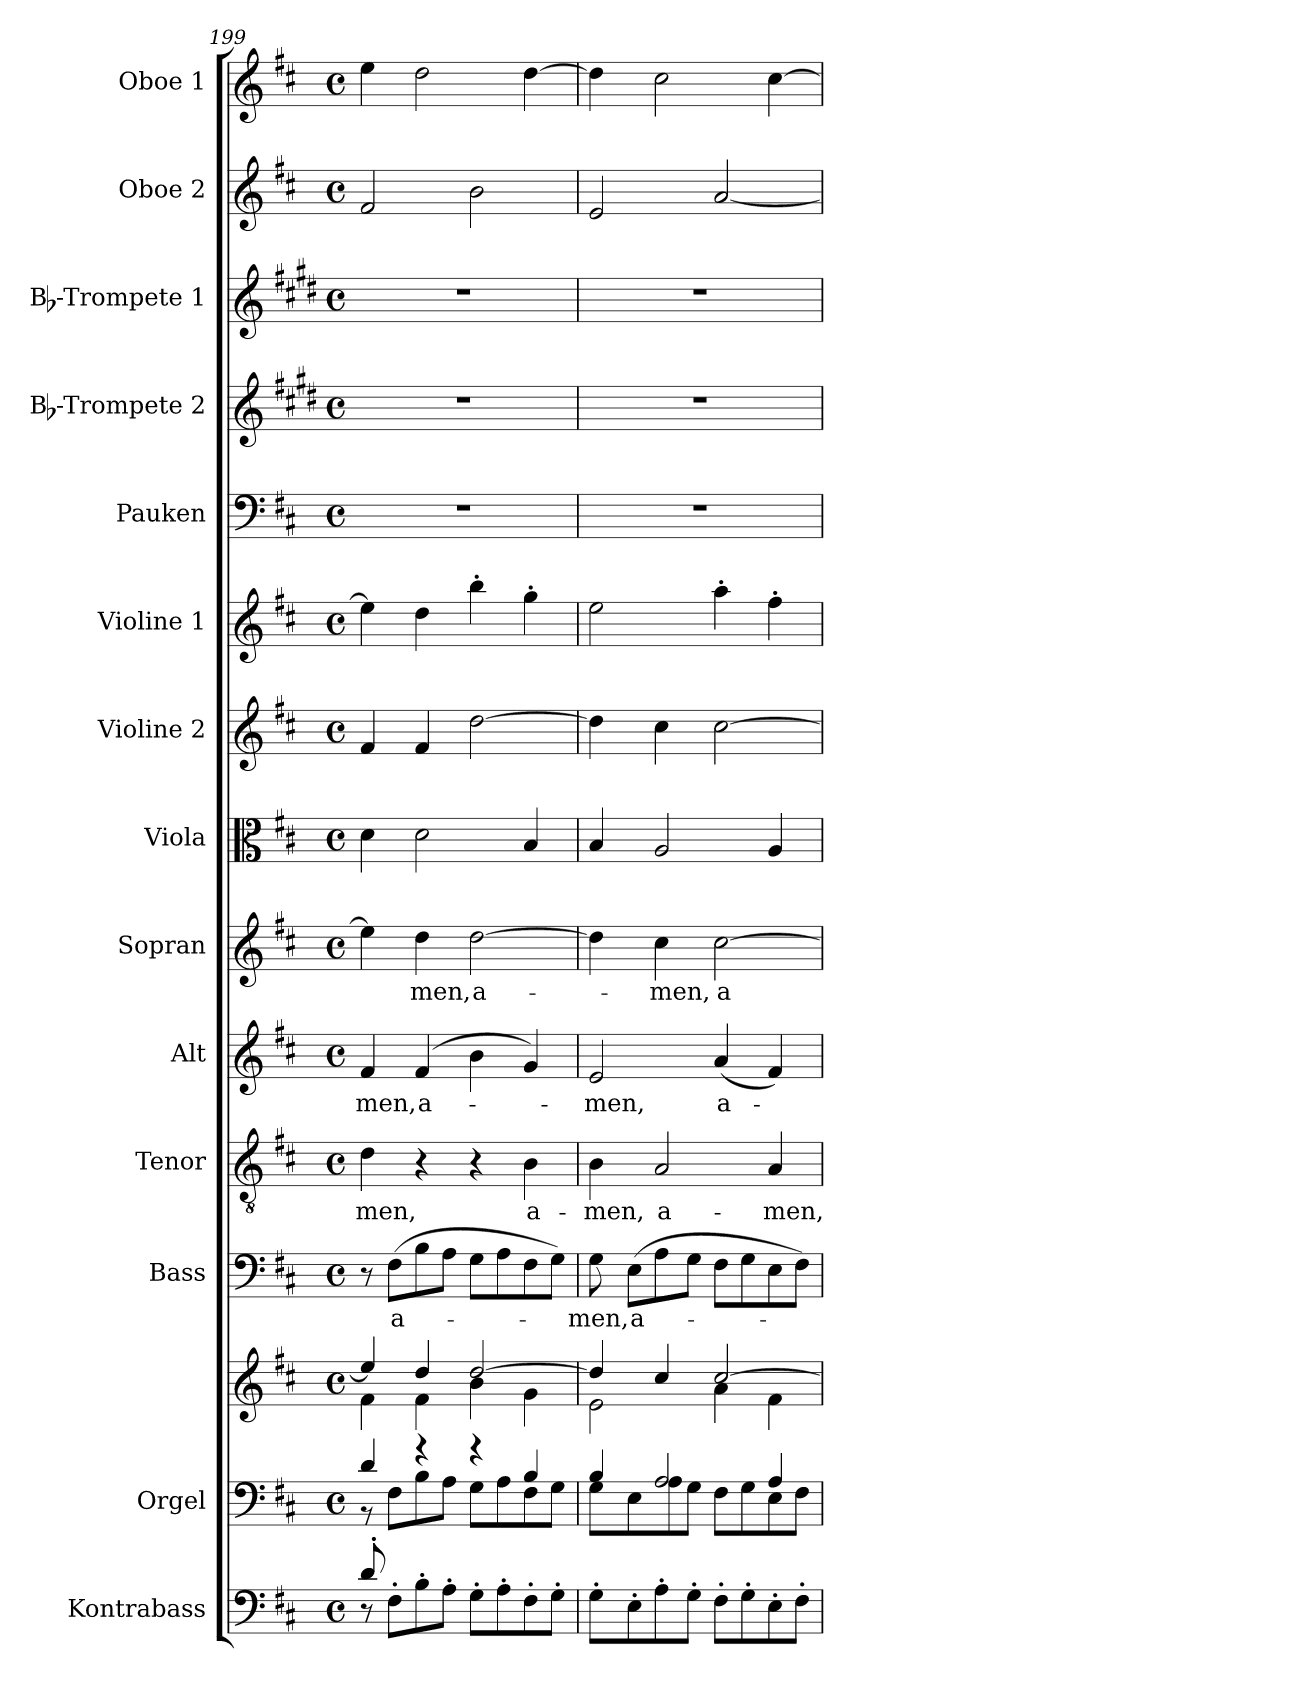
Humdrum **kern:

**kern	**kern	**kern	**kern	**text	**kern	**text	**kern	**text	**kern	**text	**kern	**kern	**kern	**kern	**kern	**kern	**kern	**kern
*part14	*part13	*part13	*part12	*part12	*part11	*part11	*part10	*part10	*part9	*part9	*part8	*part7	*part6	*part5	*part4	*part3	*part2	*part1
*staff15	*staff14	*staff13	*staff12	*staff12	*staff11	*staff11	*staff10	*staff10	*staff9	*staff9	*staff8	*staff7	*staff6	*staff5	*staff4	*staff3	*staff2	*staff1
*I"Kontrabass	*I"Orgel	*	*I"Bass	*	*I"Tenor	*	*I"Alt	*	*I"Sopran	*	*I"Viola	*I"Violine 2	*I"Violine 1	*I"Pauken	*I"Bb-Trompete 2	*I"Bb-Trompete 1	*I"Oboe 2	*I"Oboe 1
*I'Kb.	*I'Org.	*	*I'B.	*	*I'T.	*	*I'A.	*	*I'S.	*	*I'Vla.	*I'Vl. 2	*I'Vl. 1	*I'Pk.	*I'Bb Trp. 2	*I'Bb Trp. 1	*I'Ob. 2	*I'Ob. 1
*clefF4	*clefF4	*clefG2	*clefF4	*	*clefGv2	*	*clefG2	*	*clefG2	*	*clefC3	*clefG2	*clefG2	*clefF4	*clefG2	*clefG2	*clefG2	*clefG2
*ITrd7c12	*	*	*	*	*	*	*	*	*	*	*	*	*	*	*ITrd1c2	*ITrd1c2	*	*
*k[f#c#]	*k[f#c#]	*k[f#c#]	*k[f#c#]	*	*k[f#c#]	*	*k[f#c#]	*	*k[f#c#]	*	*k[f#c#]	*k[f#c#]	*k[f#c#]	*k[f#c#]	*k[f#c#]	*k[f#c#]	*k[f#c#]	*k[f#c#]
*D:	*D:	*D:	*D:	*	*D:	*	*D:	*	*D:	*	*D:	*D:	*D:	*D:	*D:	*D:	*D:	*D:
*M4/4	*M4/4	*M4/4	*M4/4	*	*M4/4	*	*M4/4	*	*M4/4	*	*M4/4	*M4/4	*M4/4	*M4/4	*M4/4	*M4/4	*M4/4	*M4/4
*met(c)	*met(c)	*met(c)	*met(c)	*	*met(c)	*	*met(c)	*	*met(c)	*	*met(c)	*met(c)	*met(c)	*met(c)	*met(c)	*met(c)	*met(c)	*met(c)
=199	=199	=199	=199	=199	=199	=199	=199	=199	=199	=199	=199	=199	=199	=199	=199	=199	=199	=199
*^	*^	*^	*	*	*	*	*	*	*	*	*	*	*	*	*	*	*	*
!	!	!	!	!	!	!	!	!	!LO:LY:b	!	!LO:LY:b	!	!	!	!	!	!	!	!	!	!
8D'</	8rC	4d/	8rBB	4ee/]	4f#\	8r	.	4d\	-men,	4f#/	-men,	4ee\]	.	4d\	4f#/	4ee\]	1r	1r	1r	2f#/	4ee\
!	!	!	!	!	!	!	!LO:LY:b	!	!	!	!	!	!	!	!	!	!	!	!	!	!
8ryy	8FF#'>\L	.	8F#\L	.	.	(>8F#\L	a-	.	.	.	.	.	.	.	.	.	.	.	.	.	.
!	!	!	!	!	!	!	!	!	!	!	!LO:LY:b	!	!LO:LY:b	!	!	!	!	!	!	!	!
4ryy	8BB'>\	4rg	8B\	4dd/	4f#\	8B\	.	4r	.	(4f#/	a-	4dd\	-men,	2d\	4f#/	4dd\	.	.	.	.	2dd\
.	8AA'>\J	.	8A\J	.	.	8A\J	.	.	.	.	.	.	.	.	.	.	.	.	.	.	.
!	!	!	!	!	!	!	!	!	!	!	!	!	!LO:LY:b	!	!	!	!	!	!	!	!
8ryy	8GG'>\L	4rf	8G\L	[>2dd/	4b\	8G\L	.	4r	.	4b\	.	[2dd\	a-	.	[2dd\	4bb'>\	.	.	.	2b\	.
8ryy	8AA'>\	.	8A\	.	.	8A\	.	.	.	.	.	.	.	.	.	.	.	.	.	.	.
!	!	!	!	!	!	!	!	!	!LO:LY:b	!	!	!	!	!	!	!	!	!	!	!	!
4ryy	8FF#'>\	4B/	8F#\	.	4g\	8F#\	.	4B\	a-	4g/)	.	.	.	4B/	.	4gg'>\	.	.	.	.	[4dd\
.	8GG'>\J	.	8G\J	.	.	8G\J)	.	.	.	.	.	.	.	.	.	.	.	.	.	.	.
=200	=200	=200	=200	=200	=200	=200	=200	=200	=200	=200	=200	=200	=200	=200	=200	=200	=200	=200	=200	=200	=200
!	!	!	!	!	!	!	!LO:LY:b	!	!LO:LY:b	!	!LO:LY:b	!	!	!	!	!	!	!	!	!	!
*v	*v	*	*	*	*	*	*	*	*	*	*	*	*	*	*	*	*	*	*	*	*
8GG'>\L	4B/	8G\L	4dd/]	2e\	8G\	-men,	4B\	-men,	2e/	-men,	4dd\]	.	4B/	4dd\]	2ee\	1r	1r	1r	2e/	4dd\]
!	!	!	!	!	!	!LO:LY:b	!	!	!	!	!	!	!	!	!	!	!	!	!	!
8EE'>\	.	8E\	.	.	(>8E\L	a-	.	.	.	.	.	.	.	.	.	.	.	.	.	.
!	!	!	!	!	!	!	!	!LO:LY:b	!	!	!	!LO:LY:b	!	!	!	!	!	!	!	!
8AA'>\	2A/	8A\	4cc#/	.	8A\	.	2A/	a-	.	.	4cc#\	-men,	2A/	4cc#\	.	.	.	.	.	2cc#\
8GG'>\J	.	8G\J	.	.	8G\J	.	.	.	.	.	.	.	.	.	.	.	.	.	.	.
!	!	!	!	!	!	!	!	!	!	!LO:LY:b	!	!LO:LY:b	!	!	!	!	!	!	!	!
8FF#'>\L	.	8F#\L	[>2cc#/	4a\	8F#\L	.	.	.	(<4a/	a-	[2cc#\	a-	.	[2cc#\	4aa'>\	.	.	.	[2a/	.
8GG'>\	.	8G\	.	.	8G\	.	.	.	.	.	.	.	.	.	.	.	.	.	.	.
!	!	!	!	!	!	!	!	!LO:LY:b	!	!	!	!	!	!	!	!	!	!	!	!
8EE'>\	4A/	8E\	.	4f#\	8E\	.	4A/	-men,	4f#/)	.	.	.	4A/	.	4ff#'>\	.	.	.	.	[4cc#\
8FF#'>\J	.	8F#\J	.	.	8F#\J)	.	.	.	.	.	.	.	.	.	.	.	.	.	.	.
*	*v	*v	*	*	*	*	*	*	*	*	*	*	*	*	*	*	*	*	*	*
*	*	*v	*v	*	*	*	*	*	*	*	*	*	*	*	*	*	*	*	*
=	=	=	=	=	=	=	=	=	=	=	=	=	=	=	=	=	=	=
*-	*-	*-	*-	*-	*-	*-	*-	*-	*-	*-	*-	*-	*-	*-	*-	*-	*-	*-
